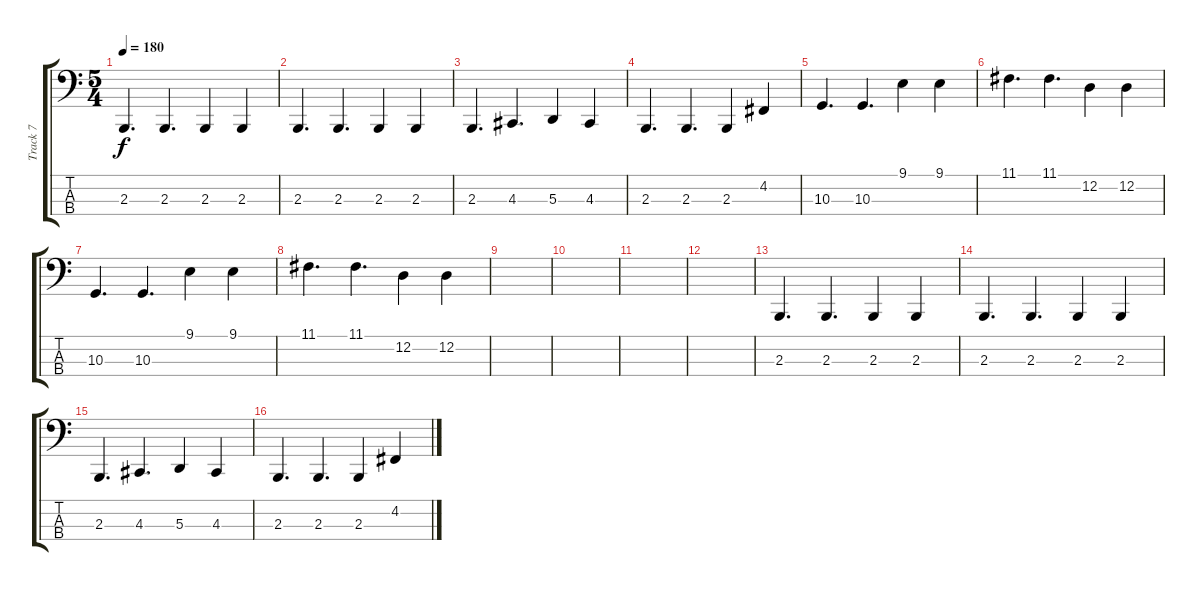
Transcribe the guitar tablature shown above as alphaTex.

\track ("Track 7" "Track 7") {instrument pizzicatostrings}
\staff {score tabs}
\tuning (G2 D2 A1 E1) {hide}
\ts (5 4)
\tempo 180
\clef f4
\ks c
2.3.4{d dy f} 2.3.4{d} 2.3.4 2.3.4 |
2.3.4{d} 2.3.4{d} 2.3.4 2.3.4 |
2.3.4{d} 4.3.4{d} 5.3.4 4.3.4 |
2.3.4{d} 2.3.4{d} 2.3.4 4.2.4 |
10.3.4{d} 10.3.4{d} 9.1.4 9.1.4 |
11.1.4{d} 11.1.4{d} 12.2.4 12.2.4 |
10.3.4{d} 10.3.4{d} 9.1.4 9.1.4 |
11.1.4{d} 11.1.4{d} 12.2.4 12.2.4 |
|
|
|
|
2.3.4{d} 2.3.4{d} 2.3.4 2.3.4 |
2.3.4{d} 2.3.4{d} 2.3.4 2.3.4 |
2.3.4{d} 4.3.4{d} 5.3.4 4.3.4 |
2.3.4{d} 2.3.4{d} 2.3.4 4.2.4
